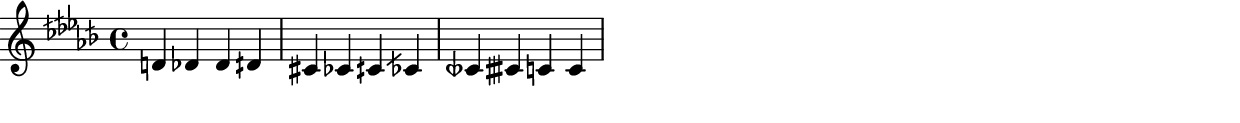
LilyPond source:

%% Generated by lilypond-book
%% Options: [exampleindent=10.16\mm,indent=0\mm,line-width=160\mm,paper-height=845.047\pt,paper-width=597.508\pt,papersize='(cons (* 597.508 pt) (* 845.047 pt))]
\include "lilypond-book-preamble.ly"


% ****************************************************************
% Start cut-&-pastable-section
% ****************************************************************

#(ly:set-option 'eps-box-padding 3.000000)



\paper {
  #(set-paper-size '(cons (* 597.508 pt) (* 845.047 pt)))
  indent = 0\mm
  line-width = 160\mm
  % offset the left padding, also add 1mm as lilypond creates cropped
  % images with a little space on the right
  line-width = #(- line-width (* mm  3.000000) (* mm 1))
}

\layout {
  
}




% ****************************************************************
% ly snippet:
% ****************************************************************
\sourcefilename "snippets/non-traditional-key-signatures.ly"
\sourcefileline 0
%% DO NOT EDIT this file manually; it was automatically
%% generated from the LilyPond Wiki
%% (https://wiki.lilypond.community).
%%
%% Make any changes in the Wiki itself, or in
%% `Documentation/snippets/new/`, then run
%% `scripts/auxiliar/makelsr.pl`.
%%
%% This file is in the public domain.

\version "2.24.0"

\header {
%% Translation of GIT committish: f11513f36c131dab18338d6a3a729e24a927150d
  texidocja = "
広く使われている @code{\\key} コマンドは、@code{Staff} コンテキストの
@code{keyAlterations} をセットしています。@c
非標準な調号を作成するには、このプロパティを直接セットします。

コマンドの形式は以下のようなリストです:

@code{ \\set Staff.keyAlterations = #`(((octave . step) . alter) ((octave
. step) . alter) ...) } 

が構文です。リストの各要素について、@code{octave} がオクターブを指定し
(0 がミドル C からその上の B まで)、@code{step} はオクターブ内の@c
音階 (0 が C, 6 が B)、@code{alter} が @code{,SHARP ,FLAT ,DOUBLE-SHARP}
などです。

または、各要素についてより簡潔な形式があり、@c
@code{(step . alter)} は全てのオクターブに対して変化記号が適用されます。@c
@qq{シャープ} が 100 セントではない微分音のスケールでは、@code{alter}
を 200 セントの全音を 1 とした数値で指定できます。
"
  doctitleja = "非伝統的な調号"

%% Translation of GIT committish: 2f3474d9af596d677ed5b7ce720ae4d0954a6b51
  texidocit = "
Il comando @code{\\key} comunemente usato imposta la proprietà
@code{keyAlterations} del contesto @code{Staff}.
Per creare armature di chiave non standard, tale proprietà va
impostata esplicitamente.

Il formato di questo comando è una lista:

@code{\\set Staff.keyAlterations = #`(((ottava . grado) . alterazione) ((ottava
. grado) . alterazione) ...)}

dove, per ogni elemento della lista, @code{ottava} indica l'ottava (0 è
l'ottava dal Do centrale al Si precedente), @code{grado} indica la nota
all'interno dell'ottava (0 significa Do e 6 significa Si) e @code{alterazione}
può essere @code{,SHARP ,FLAT ,DOUBLE-SHARP} etc.

Altrimenti, usando il formato breve per ogni elemento della lista,
@code{(grado . alterazione)}, ciò indica che la stessa alterazione deve
essere presente in tutte le ottave. Per le scale microtonalidove un
@qq{diesis} non è 100 centesimi, @code{alterazione} si riferisce alla
proporzione di un duecentesimo di tono intero.

"
  doctitleit = "Armature di chiave non tradizionali"

%% Translation of GIT committish: 41a008e75e2fe29536406cdf0d71c32a4606f2b8
  texidocfr = "
La commande @code{\\key} détermine la propriété @code{keyAlterations} d'un
contexte @code{Staff}.

Des armures inhabituelles peuvent être spécifiées en modifiant
directement cette propriété. Il s'agit en l'occurrence de définir une
liste :

@verbatim
\\set Staff.keyAlterations =
  #`(((octave . pas) . altération) ((octave . pas) . altération)
  @dots{})
@end verbatim

@noindent
dans laquelle, et pour chaque élément, @code{octave} spécifie l'octave
(0 pour celle allant du do médium au si supérieur), @code{pas} la note
dans cette octave (0 pour do et 6 pour si), et @code{altération} sera
@code{,SHARP} ou @code{,FLAT} ou @code{,DOUBLE-SHARP}, etc. (attention à
la virgule en préfixe).

Une formulation abrégée -- @code{(pas . altération)} -- signifie que
l'altération de l'élément en question sera valide quelle que soit
l'octave.

En ce qui concerne les gammes microtonales dans lesquelles un
« dièse » n'est pas d'un centième, @code{altération} se réfère à un
deux-centième de ton entier.
"

  doctitlefr = "Armures inhabituelles"

%% Translation of GIT committish: b35da384a3367d8ee49a28f697c0ae8fb88b2e1e
  doctitlees = "Armaduras de tonalidad no tradicionales"
  texidoces = "
La muy utilizada instrucción @code{\\key} establece la propiedad
@code{keyAlterations} dentro del contexto @code{Staff}.

Para crear armaduras de tonalidad no estándar, ajuste esta
propiedad directamente. El formato de esta instrucción es una
lista:

@verbatim
\\set Staff.keyAlterations =
  #`(((octava . paso) . alteración) ((octava . paso) . alteración) ...)
@end verbatim

donde, para cada elemento dentro de la lista, @code{octava}
especifica la octava (siendo@tie{}cero la octava desde el
Do@tie{}central hasta el Si por encima), @code{paso} especifica la
nota dentro de la octava (cero@tie{}significa@tie{}Do y
6@tie{}significa@tie{}Si), y @code{alteración} es @code{,SHARP
,FLAT ,DOUBLE-SHARP} etc.

De forma alternativa, el uso del formato más conciso @code{(paso
. alteración)} para cada elemento de la lista especifica que la
misma alteración debe estar en todas las octavas.

Para escalas microtonales en las que un @qq{sostenido} no son 100
cents, @code{alteración} se refiere a la proporción de un tono
entero de 200 cents.
"

%% Translation of GIT committish: 0a868be38a775ecb1ef935b079000cebbc64de40
  doctitlede = "Untypische Tonarten"
  texidocde = "
Der üblicherweise benutzte @code{\\key}-Befehl setzt die
@code{keySignature}-Eigenschaft im @code{Staff}-Kontext.

Um untypische Tonartenvorzeichen zu erstellen, muss man diese Eigenschaft
direkt setzen.  Das Format für den Befehl ist eine Liste: @code{ \\set
Staff.keySignature = #`(((Oktave . Schritt) . Alteration) ((Oktave
. Schritt) . Alteration) ...)} wobei für jedes Element in der Liste
@code{Oktave} die Oktave angibt (0@tie{}ist die Oktave vom
eingestrichenen@tie{}C bis zum eingestrichenen@tie{}H), @code{Schritt} gibt
die Note innerhalb der Oktave an (0@tie{}heißt@tie{}C und
6@tie{}heißt@tie{}H), und @code{Alteration} ist @code{,SHARP ,FLAT
,DOUBLE-SHARP} usw.  (Beachte das beginnende Komma.)

Alternativ kann auch jedes Element der Liste mit dem allgemeineren Format
@code{(Schritt . Alteration)} gesetzt werden, wobei dann die Einstellungen
für alle Oktaven gelten.

Hier ein Beispiel einer möglichen Tonart für eine Ganztonleiter:
"

%% Translation of GIT committish: 01cf27b0b2ef4625b7b7f023848df87bb1e4e382
  doctitleca = "Armadures de tonalitat no tradicional"
  texidocca = "
La molt utilitzada ordre @code{\\key} estableix la propietat
@code{keyAlterations}, dins del context @code{Staff}.

Per crear armadures de tonalitat no estàndard, ajusteu aquesta
propietat directament.  El format d'aquesta ordre és una llista:

@code{\\set Staff.keyAlterations = #`(((octava . pas) . alteració)}
on, per cada element dins de la llista @code{octava} especifica
l'octava (sent@tie{}zero l'octava des del Do@tie{}central fins al
Si per sobre), @code{pas} especifica la nota dins de l'octava
(zero@tie{}significa@tie{}Do i 6@tie{}significa@tie{}Si), i
@code{alteració} és @code{,SHARP ,FLAT ,DOUBLE-SHARP}
etc. (observeu la coma precedent).

De forma alternativa, per a cada element de la llista l'ús del
format més concís @code{(pas. alteració)} especifica que la
mateixa alteració ha d'estar en totes les octaves.

Vet aquí un exemple d'una possible armadura per generar una escala
exàtona:
"

  categories = "Contemporary notation, Pitches, Really cool, Staff
                notation, Version-specific"

  texidoc = "
The commonly used @code{\\key} command sets the @code{keyAlterations}
property, in the @code{Staff} context.

To create non-standard key signatures, set this property directly. The
format of this command is a list:

@example
\\set Staff.keyAlterations =
  #`(((@var{octave . @var{step}) . @var{alter}) ((@var{octave} . @var{step}) . @var{alter}) ...)}
@end example

where, for each element in the list, @var{octave} specifies the
octave (0@tie{}being the octave from middle@tie{}C to the B above),
@var{step} specifies the note within the octave
(0@tie{}means@tie{}C and 6@tie{}means@tie{}B), and @var{alter} is
one of @code{SHARP}, @code{FLAT}, @code{DOUBLE-SHARP}, etc., preceded
by a comma.

Alternatively, you can use the more concise format
@code{(@var{step} . @var{alter})} for each item in the list
if the same alterations are used in all octaves.

For microtonal scales where a @qq{sharp} is not 100 cents,
@var{alter} refers to the alteration as a proportion of a 200-cent
whole tone.
"

  doctitle = "Non-traditional key signatures"
} % begin verbatim


\include "arabic.ly"

\relative do' {
  \set Staff.keyAlterations = #`((0 . ,SEMI-FLAT)
                                 (1 . ,SEMI-FLAT)
                                 (2 . ,FLAT)
                                 (5 . ,FLAT)
                                 (6 . ,SEMI-FLAT))
  % \set Staff.extraNatural = ##f
  re reb \dwn reb resd
  dod dob dosd \dwn dob |
  dobsb dodsd do do |
}



% ****************************************************************
% end ly snippet
% ****************************************************************
